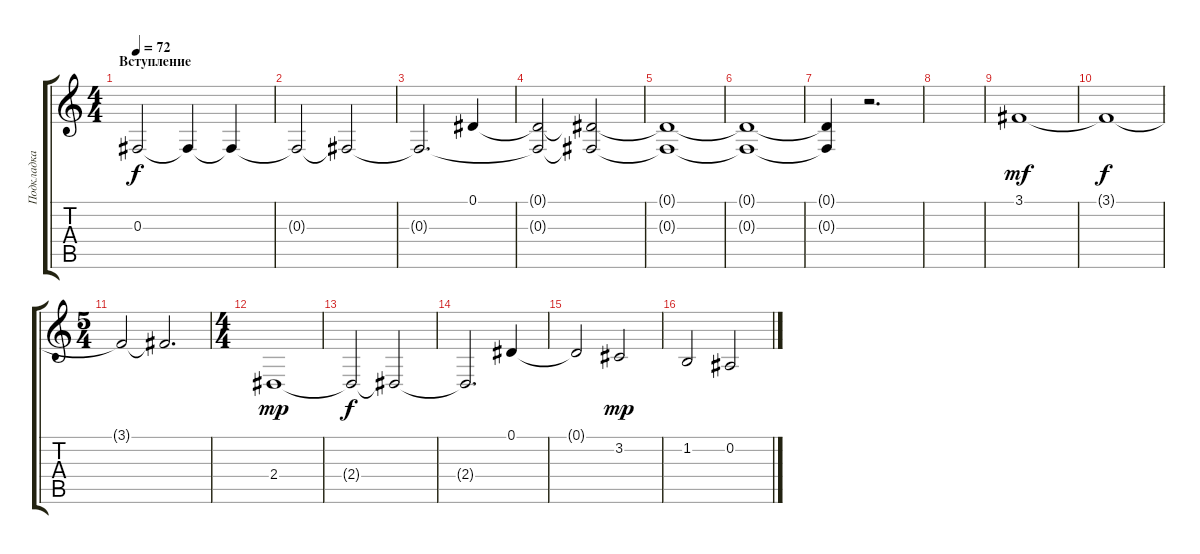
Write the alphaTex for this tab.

\track ("Подкладка" "Подкладка") {instrument pad2warm}
\staff {score tabs}
\tuning (Eb4 Bb3 Gb3 Db3 Ab2 Eb2) {hide}
\ts (4 4)
\section ("" "Вступление")
\tempo 72
\clef g2
\ks c
0.3.2{dy f instrument pad2warm} 0.3{t}.4{volume 3} 0.3{t}.4{volume 5} |
0.3{t}.2{volume 6} 0.3{t}.2{volume 7} |
0.3{t}.2{d volume 8} 0.1.4{volume 9} |
(0.1{t} 0.3{t}).2 (0.1{t} 0.3{t}).2 |
(0.1{t} 0.3{t}).1 |
(0.1{t} 0.3{t}).1 |
(0.1{t} 0.3{t}).4 r.2{d} |
|
3.1.1{dy mf} |
3.1{t}.1{dy f} |
\ts (5 4)
3.1{t}.2 3.1{t}.2{d} |
\ts (4 4)
2.4.1{dy mp} |
2.4{t}.2{dy f} 2.4{t}.2 |
2.4{t}.2{d} 0.1.4 |
0.1{t}.2 3.2.2{dy mp} |
1.2.2 0.2.2
